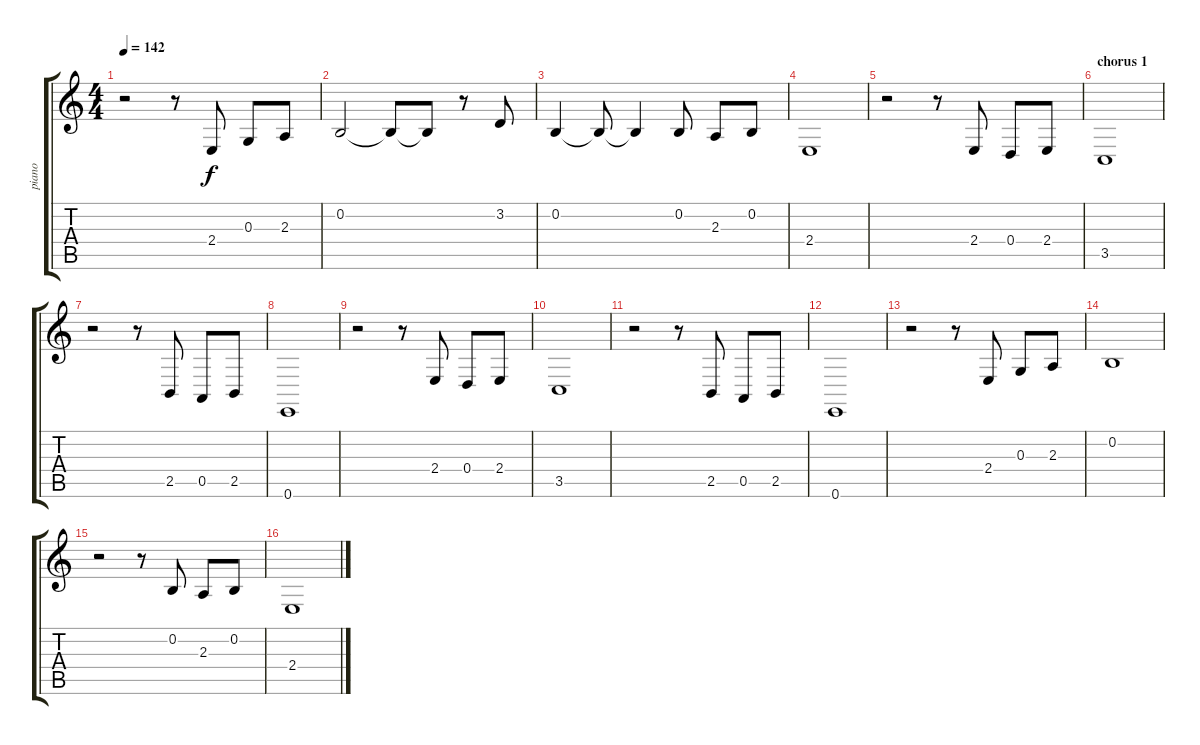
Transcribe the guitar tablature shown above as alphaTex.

\track ("piano" "piano") {instrument brightacousticpiano}
\staff {score tabs}
\tuning (E4 B3 G3 D3 A2 E2) {hide}
\ts (4 4)
\tempo 142
\clef g2
\ks c
r.2{dy f} r.8 2.4.8 0.3.8 2.3.8 |
0.2.2 0.2{t}.8 0.2{t}.8 r.8 3.2.8 |
0.2.4 0.2{t}.8 0.2{t}.4 0.2.8 2.3.8 0.2.8 |
2.4.1 |
r.2 r.8 2.4.8 0.4.8 2.4.8 |
\section ("" "chorus 1")
3.5.1 |
r.2 r.8 2.5.8 0.5.8 2.5.8 |
0.6.1 |
r.2 r.8 2.4.8 0.4.8 2.4.8 |
3.5.1 |
r.2 r.8 2.5.8 0.5.8 2.5.8 |
0.6.1 |
r.2 r.8 2.4.8 0.3.8 2.3.8 |
0.2.1 |
r.2 r.8 0.2.8 2.3.8 0.2.8 |
2.4.1
